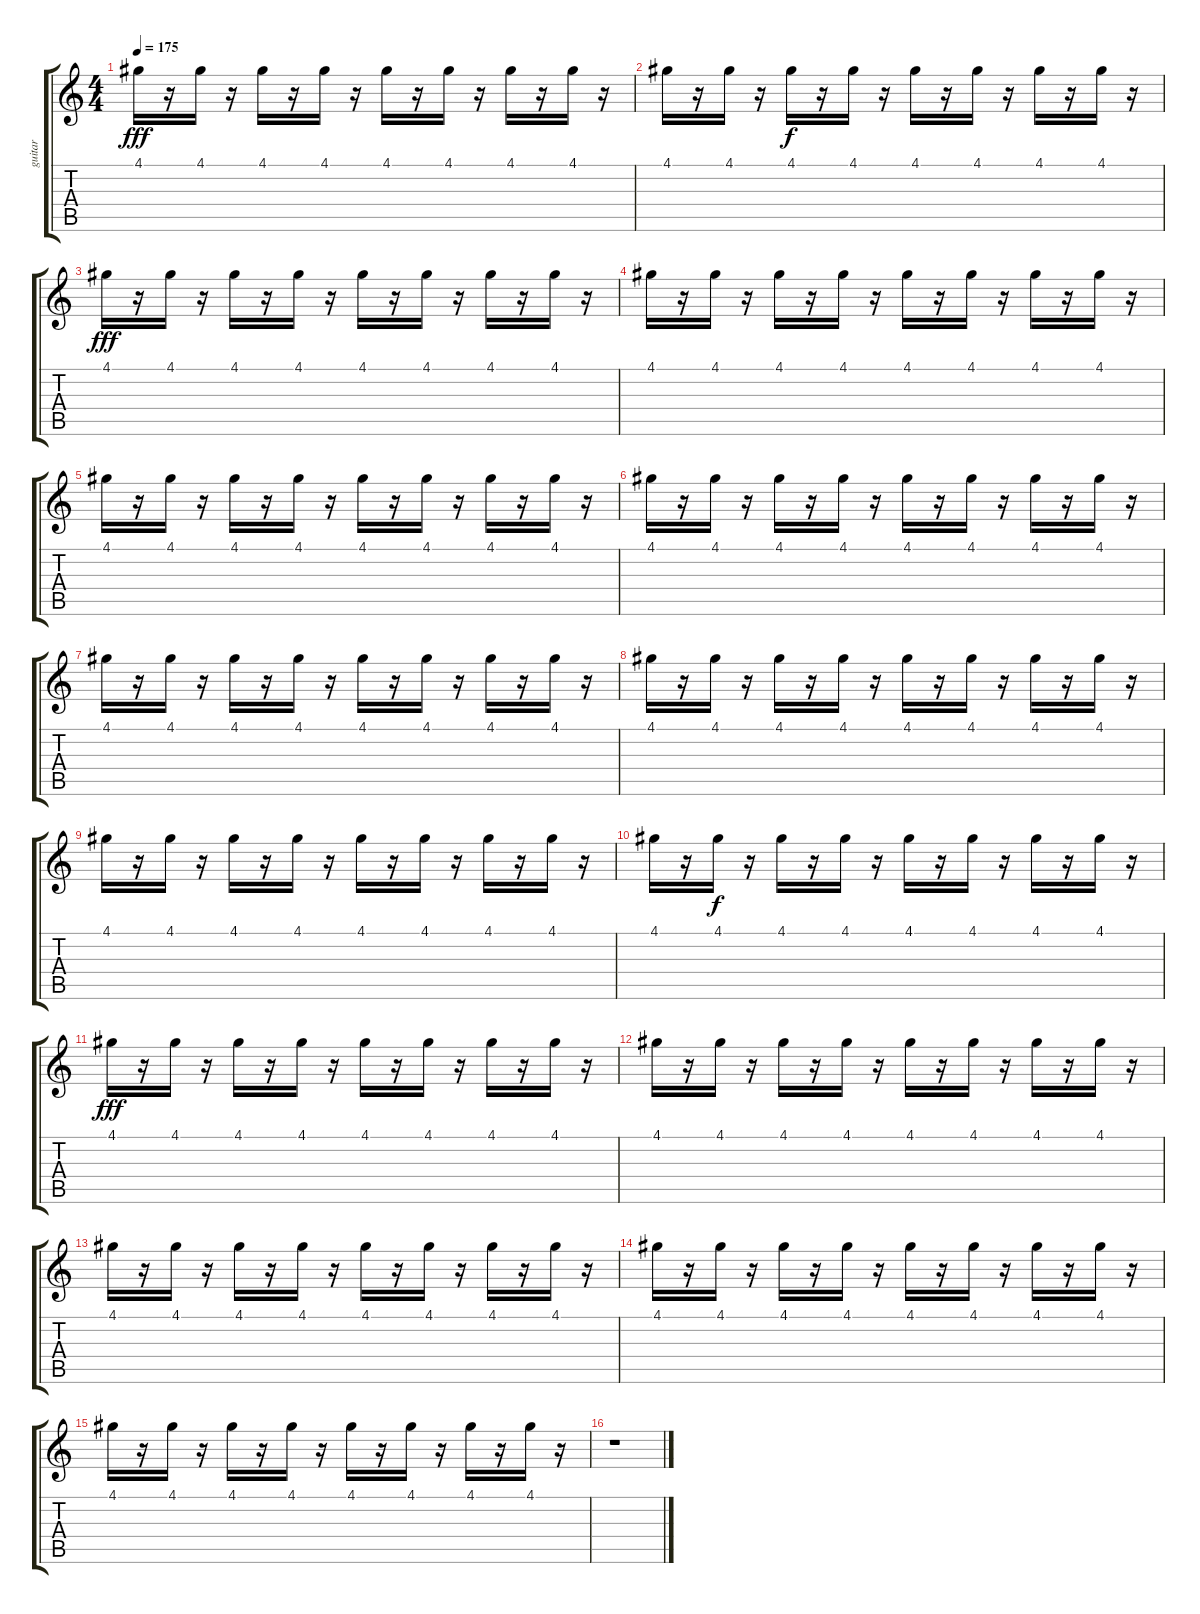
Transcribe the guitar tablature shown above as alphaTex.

\track ("guitar" "guitar") {instrument overdrivenguitar}
\staff {score tabs}
\tuning (E4 B3 G3 D3 A2 E2) {hide}
\ts (4 4)
\tempo 175
\clef g2
\ks c
4.1.16{dy fff} r.16 4.1.16 r.16 4.1.16 r.16 4.1.16 r.16 4.1.16 r.16 4.1.16 r.16 4.1.16 r.16 4.1.16 r.16 |
4.1.16 r.16 4.1.16 r.16 4.1.16{dy f} r.16 4.1.16 r.16 4.1.16 r.16 4.1.16 r.16 4.1.16 r.16 4.1.16 r.16 |
4.1.16{dy fff} r.16 4.1.16 r.16 4.1.16 r.16 4.1.16 r.16 4.1.16 r.16 4.1.16 r.16 4.1.16 r.16 4.1.16 r.16 |
4.1.16 r.16 4.1.16 r.16 4.1.16 r.16 4.1.16 r.16 4.1.16 r.16 4.1.16 r.16 4.1.16 r.16 4.1.16 r.16 |
4.1.16 r.16 4.1.16 r.16 4.1.16 r.16 4.1.16 r.16 4.1.16 r.16 4.1.16 r.16 4.1.16 r.16 4.1.16 r.16 |
4.1.16 r.16 4.1.16 r.16 4.1.16 r.16 4.1.16 r.16 4.1.16 r.16 4.1.16 r.16 4.1.16 r.16 4.1.16 r.16 |
4.1.16 r.16 4.1.16 r.16 4.1.16 r.16 4.1.16 r.16 4.1.16 r.16 4.1.16 r.16 4.1.16 r.16 4.1.16 r.16 |
4.1.16 r.16 4.1.16 r.16 4.1.16 r.16 4.1.16 r.16 4.1.16 r.16 4.1.16 r.16 4.1.16 r.16 4.1.16 r.16 |
4.1.16 r.16 4.1.16 r.16 4.1.16 r.16 4.1.16 r.16 4.1.16 r.16 4.1.16 r.16 4.1.16 r.16 4.1.16 r.16 |
4.1.16 r.16 4.1.16{dy f} r.16 4.1.16 r.16 4.1.16 r.16 4.1.16 r.16 4.1.16 r.16 4.1.16 r.16 4.1.16 r.16 |
4.1.16{dy fff} r.16 4.1.16 r.16 4.1.16 r.16 4.1.16 r.16 4.1.16 r.16 4.1.16 r.16 4.1.16 r.16 4.1.16 r.16 |
4.1.16 r.16 4.1.16 r.16 4.1.16 r.16 4.1.16 r.16 4.1.16 r.16 4.1.16 r.16 4.1.16 r.16 4.1.16 r.16 |
4.1.16 r.16 4.1.16 r.16 4.1.16 r.16 4.1.16 r.16 4.1.16 r.16 4.1.16 r.16 4.1.16 r.16 4.1.16 r.16 |
4.1.16 r.16 4.1.16 r.16 4.1.16 r.16 4.1.16 r.16 4.1.16 r.16 4.1.16 r.16 4.1.16 r.16 4.1.16 r.16 |
4.1.16 r.16 4.1.16 r.16 4.1.16 r.16 4.1.16 r.16 4.1.16 r.16 4.1.16 r.16 4.1.16 r.16 4.1.16 r.16 |
r.1
